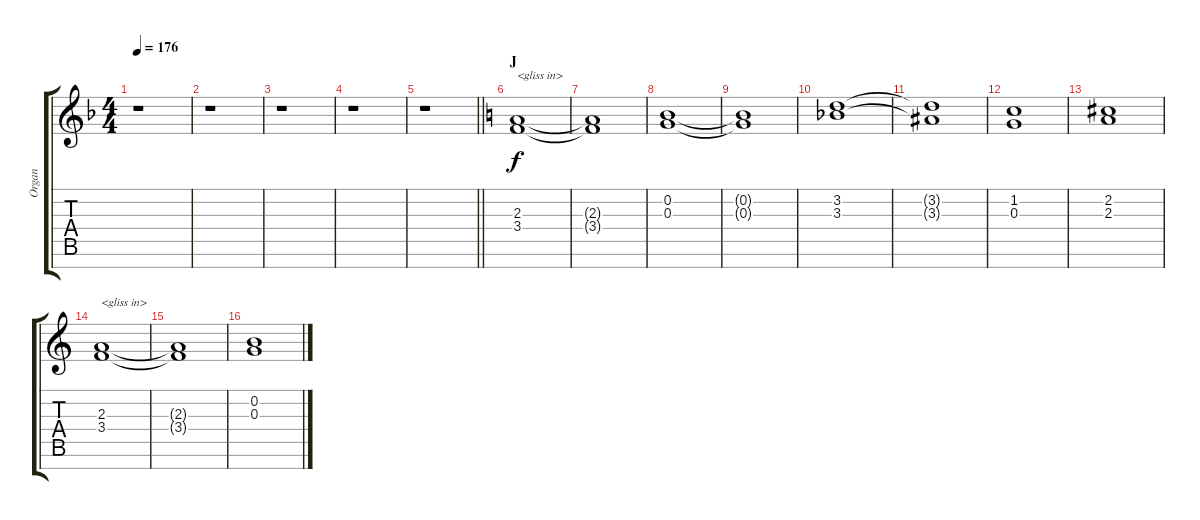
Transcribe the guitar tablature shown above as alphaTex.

\track ("Organ" "Organ") {instrument rockorgan}
\staff {score tabs}
\tuning (E5 B4 G4 D4 A3 E3 B2) {hide}
\ts (4 4)
\tempo 176
\clef g2
\ks f
r.1{dy f} |
r.1 |
r.1 |
r.1 |
\barLineRight lightlight
r.1 |
\section ("" "J")
\ks c
(2.3 3.4).1{txt "<gliss in>"} |
(2.3{t} 3.4{t}).1 |
(0.2 0.3).1 |
(0.2{t} 0.3{t}).1 |
(3.2 3.3{acc b}).1 |
(3.2{t} 3.3{t}).1 |
(1.2 0.3).1 |
(2.2 2.3).1 |
(2.3 3.4).1{txt "<gliss in>"} |
(2.3{t} 3.4{t}).1 |
(0.2 0.3).1
